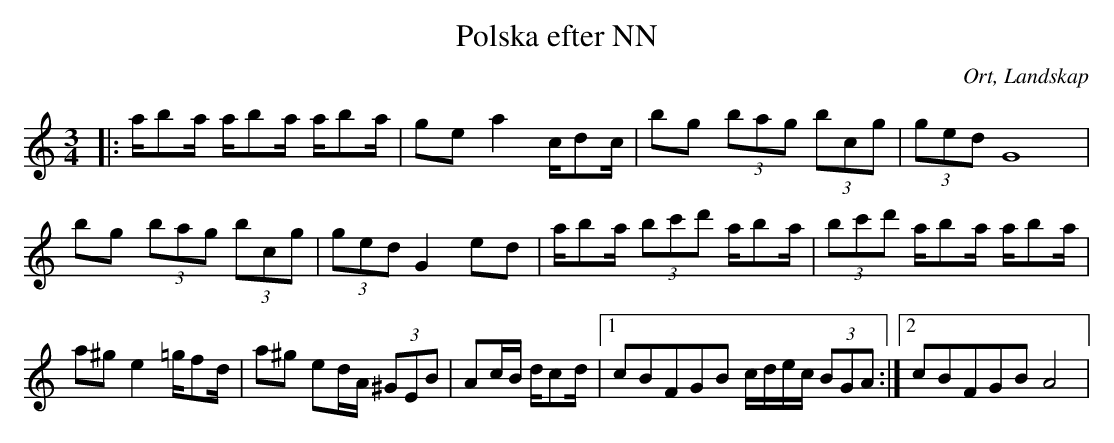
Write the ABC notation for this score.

X:1
T:Polska efter NN
O:Ort, Landskap
M:3/4
L:1/8
K:C
|: a/ba/ a/ba/ a/ba/ | ge a2 c/dc/ |bg (3bag (3bcg| (3ged G8 |bg (3bag (3bcg| (3ged G2 ed| a/ba/ (3bc'd' a/ba/|(3bc'd' a/ba/ a/ba/| a^g e2 =g/fd/ |a^g ed/A/ (3^GEB| Ac/B/ d/cd/|1 c2/5B2/5F2/5G2/5B2/5 c/d/e/c/ (3BGA :|2 c2/5B2/5F2/5G2/5B2/5 A4|
